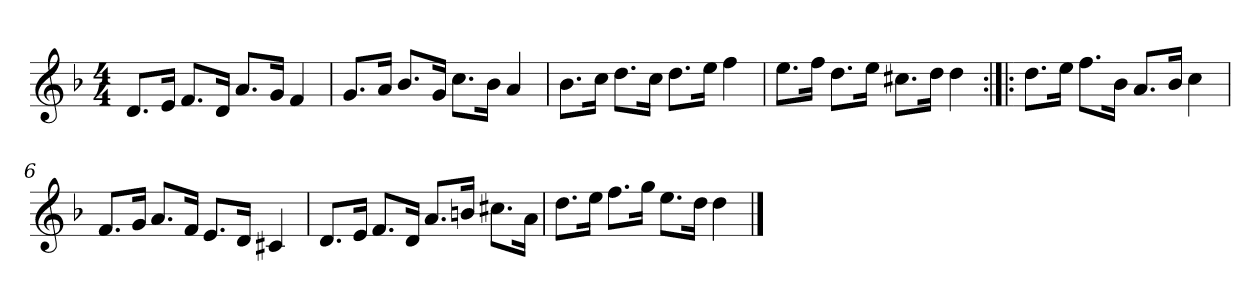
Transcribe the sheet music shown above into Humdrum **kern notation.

**kern
*part1
*staff1
*clefG2
*k[b-]
*d:
*M4/4
*MM120
=1
8.d/L
16e/Jk
8.f/L
16d/Jk
8.a/L
16g/Jk
4f
=2
8.g/L
16a/Jk
8.b-/L
16g/Jk
8.cc\L
16b-\Jk
4a
=3
8.b-\L
16cc\Jk
8.dd\L
16cc\Jk
8.dd\L
16ee\Jk
4ff
=4
8.ee\L
16ff\Jk
8.dd\L
16ee\Jk
8.cc#X\L
16dd\Jk
4dd
=5:|!|:
8.dd\L
16ee\Jk
8.ff\L
16b-\Jk
8.a/L
16b-/Jk
4cc
=6
8.f/L
16g/Jk
8.a/L
16f/Jk
8.e/L
16d/Jk
4c#X
=7
8.d/L
16e/Jk
8.f/L
16d/Jk
8.a/L
16bn/Jk
8.cc#X\L
16a\Jk
=8
8.dd\L
16ee\Jk
8.ff\L
16gg\Jk
8.ee\L
16dd\Jk
4dd
==
*-
